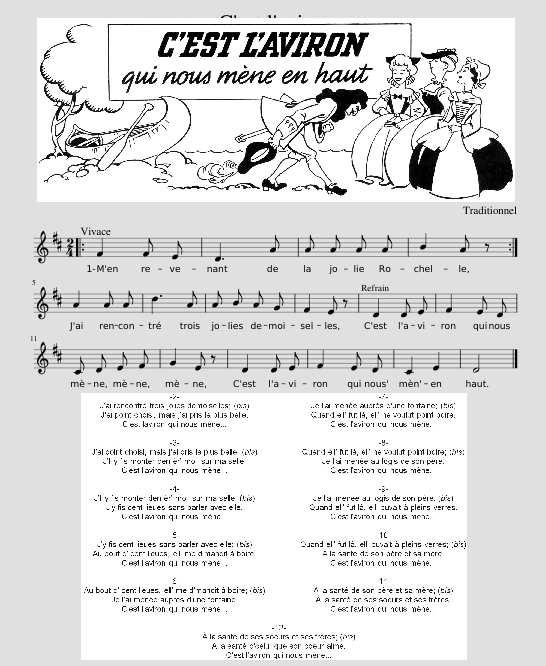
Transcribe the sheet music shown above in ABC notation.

X:1
L:1/8
Q:1/4=120
M:2/4
I:linebreak $
K:D
V:1 treble
V:1
|: F2 F E | D3 A | A A A A | B2 A z :|$ A2 A A | %5
 d3 A | A B A G | F2 E z | D2 D E | F2 E D |$ %10
 C D E F | G2 E z | D2 D E | F2 E D | C2 E2 | %15
 D4 |] %16
